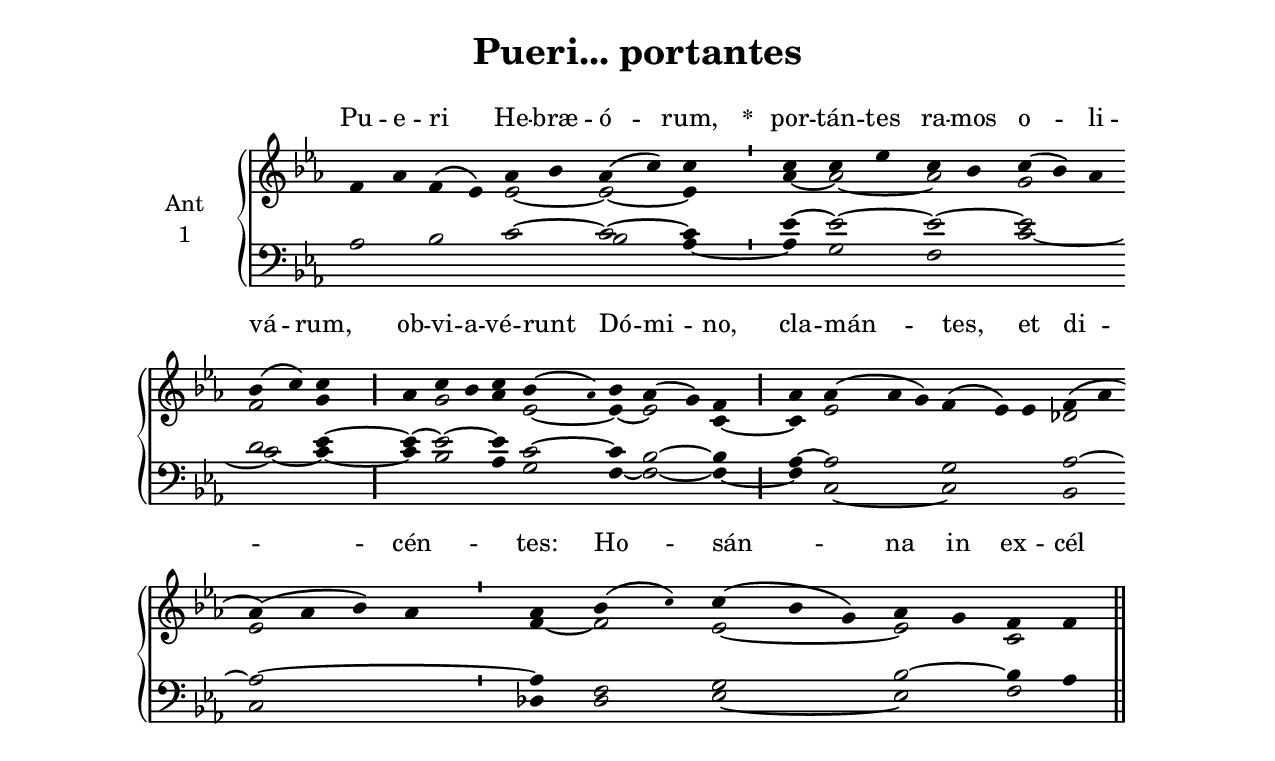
\version "2.18"
\include "gregorian.ly"
\include "noh2.ily"


%Page reference: page i.299
%(volume.page)

global = {
 \key f \dorian
 \cadenzaOn 
}

\header {
  title = \markup \center-column {"Pueri... portantes" \vspace #1 }
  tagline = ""
  composer = ""
}

\paper {
 #(include-special-characters)
  oddHeaderMarkup = \markup \fill-line {
    \line {}
    \center-column {
      \on-the-fly #first-page     " "
      \on-the-fly #not-first-page "Pueri... portantes"
    }
    \line { \on-the-fly #print-page-number-check-first \fromproperty #'page:page-number-string }
  }
  evenHeaderMarkup = \markup \fill-line {
    \line { \on-the-fly #print-page-number-check-first \fromproperty #'page:page-number-string }
    \center-column { "Pueri... portantes" }
    \line {}
  }
}

chantText = \lyricmode {
Pu -- e -- ri He -- bræ -- ó -- rum, 
\set stanza = " * " por -- tán -- tes ra -- mos o -- li -- vá -- rum, 
ob -- vi -- a -- vé -- runt Dó -- mi -- no, 
cla -- mán -- tes, et di -- cén -- tes: Ho -- sán -- na in ex -- cél -- sis. }

chantMusic = {
\tieDown   f'4 aes'4 f'4 ( ees'4) aes'4 bes'4 aes'4 ( c''4) c''4 \divisioMinima
 c''4 c''4 ees''4 c''4 bes'4 c''4 ( bes'4) aes'4 \forceBreak
 bes'4 ( c''4) c''4 \divisioMaior
 aes'4 c''4 bes'4 c''4 bes'4 ( \once \tweak #'font-size #-4 aes' ) bes'4 aes'4 ( g'4) f'4 \divisioMaior
 aes'4 aes'4 ( aes'4 g'4) f'4 ( ees'4) ees'4 f'4 ( aes'4 \forceBreak
) aes'4 ( aes'4 bes'4) aes'4 \divisioMinima
 aes'4 bes'4 ( \once \tweak #'font-size #-4 c'' ) c''4 ( bes'4 g'4) aes'4 g'4 f'4 f'4 \finalis

}

altoMusic = {
r2*4/2 ees'2 ~ ees'2 ~ ees'4 \divisioMinima
aes'4 ~ aes'2 ~ aes'2 g'2*3/2 f'2 g'4 \divisioMaior
aes'4 g'2 aes'4 ees'2 ~ ees'4 ~ ees'2 c'4 ~ \divisioMaior
c'4 ees'2*3/2 r2*3/2 des'2 ees'2*4/2 \divisioMinima
f'4 ~ f'2 ees'2*3/2 ~ ees'2 c'2 \finalis
}

tenorMusic = {
aes2 bes2 c'2 ~ c'2 ~ c'4 \divisioMinima
ees'4 ~ ees'2 ~ ees'2 ~ ees'2*3/2 d'2 ees'4 ~ \divisioMaior
ees'4 ~ ees'2 ~ ees'4 c'2 ~ c'4 bes2 ~ bes4 \divisioMaior
aes4 ~ aes2*3/2 g2*3/2 aes2 ~ aes2*4/2 ~ \divisioMinima
aes4 f2 g2*3/2 bes2 ~ bes4 aes4 \finalis
}

bassMusic = {
r2*6/2 bes2 aes4 ~ \divisioMinima
aes4 g2 f2 c'2*3/2 ~ c'2 ~ c'4 ~ \divisioMaior
c'4 bes2 aes4 g2 f4 ~ f2 ~ f4 ~ \divisioMaior
f4 c2*3/2 ~ c2*3/2 bes,2 c2*4/2 \divisioMinima
des4 d2 ees2*3/2 ~ ees2 f2 \finalis
}

voiceLines = {
\voiceLineStyle


}

\score{
  <<
    \new GrandStaff <<
      \set GrandStaff.autoBeaming = ##f
      \set GrandStaff.instrumentName = \markup \center-column {
        "Ant"
        "1"
      }
      \new Staff = up <<
        \new Voice = "chant" {
          \voiceOne \global \chantMusic
        }
        \new Voice {
          \voiceTwo \global \altoMusic
        }
      >>

      \new Staff = down <<
        \clef bass
        \new Voice {
          \voiceOne \global \tenorMusic
        }
        \new Voice {
          \voiceTwo \global \bassMusic
        }
	\new Voice {
        \voiceThree \global \voiceLines
        }
      >>
    >>
    \new Lyrics \lyricsto chant {
      \chantText
    }
  >>
  \layout{
  }
  \midi{
    \tempo 4 = 125
  }
}
